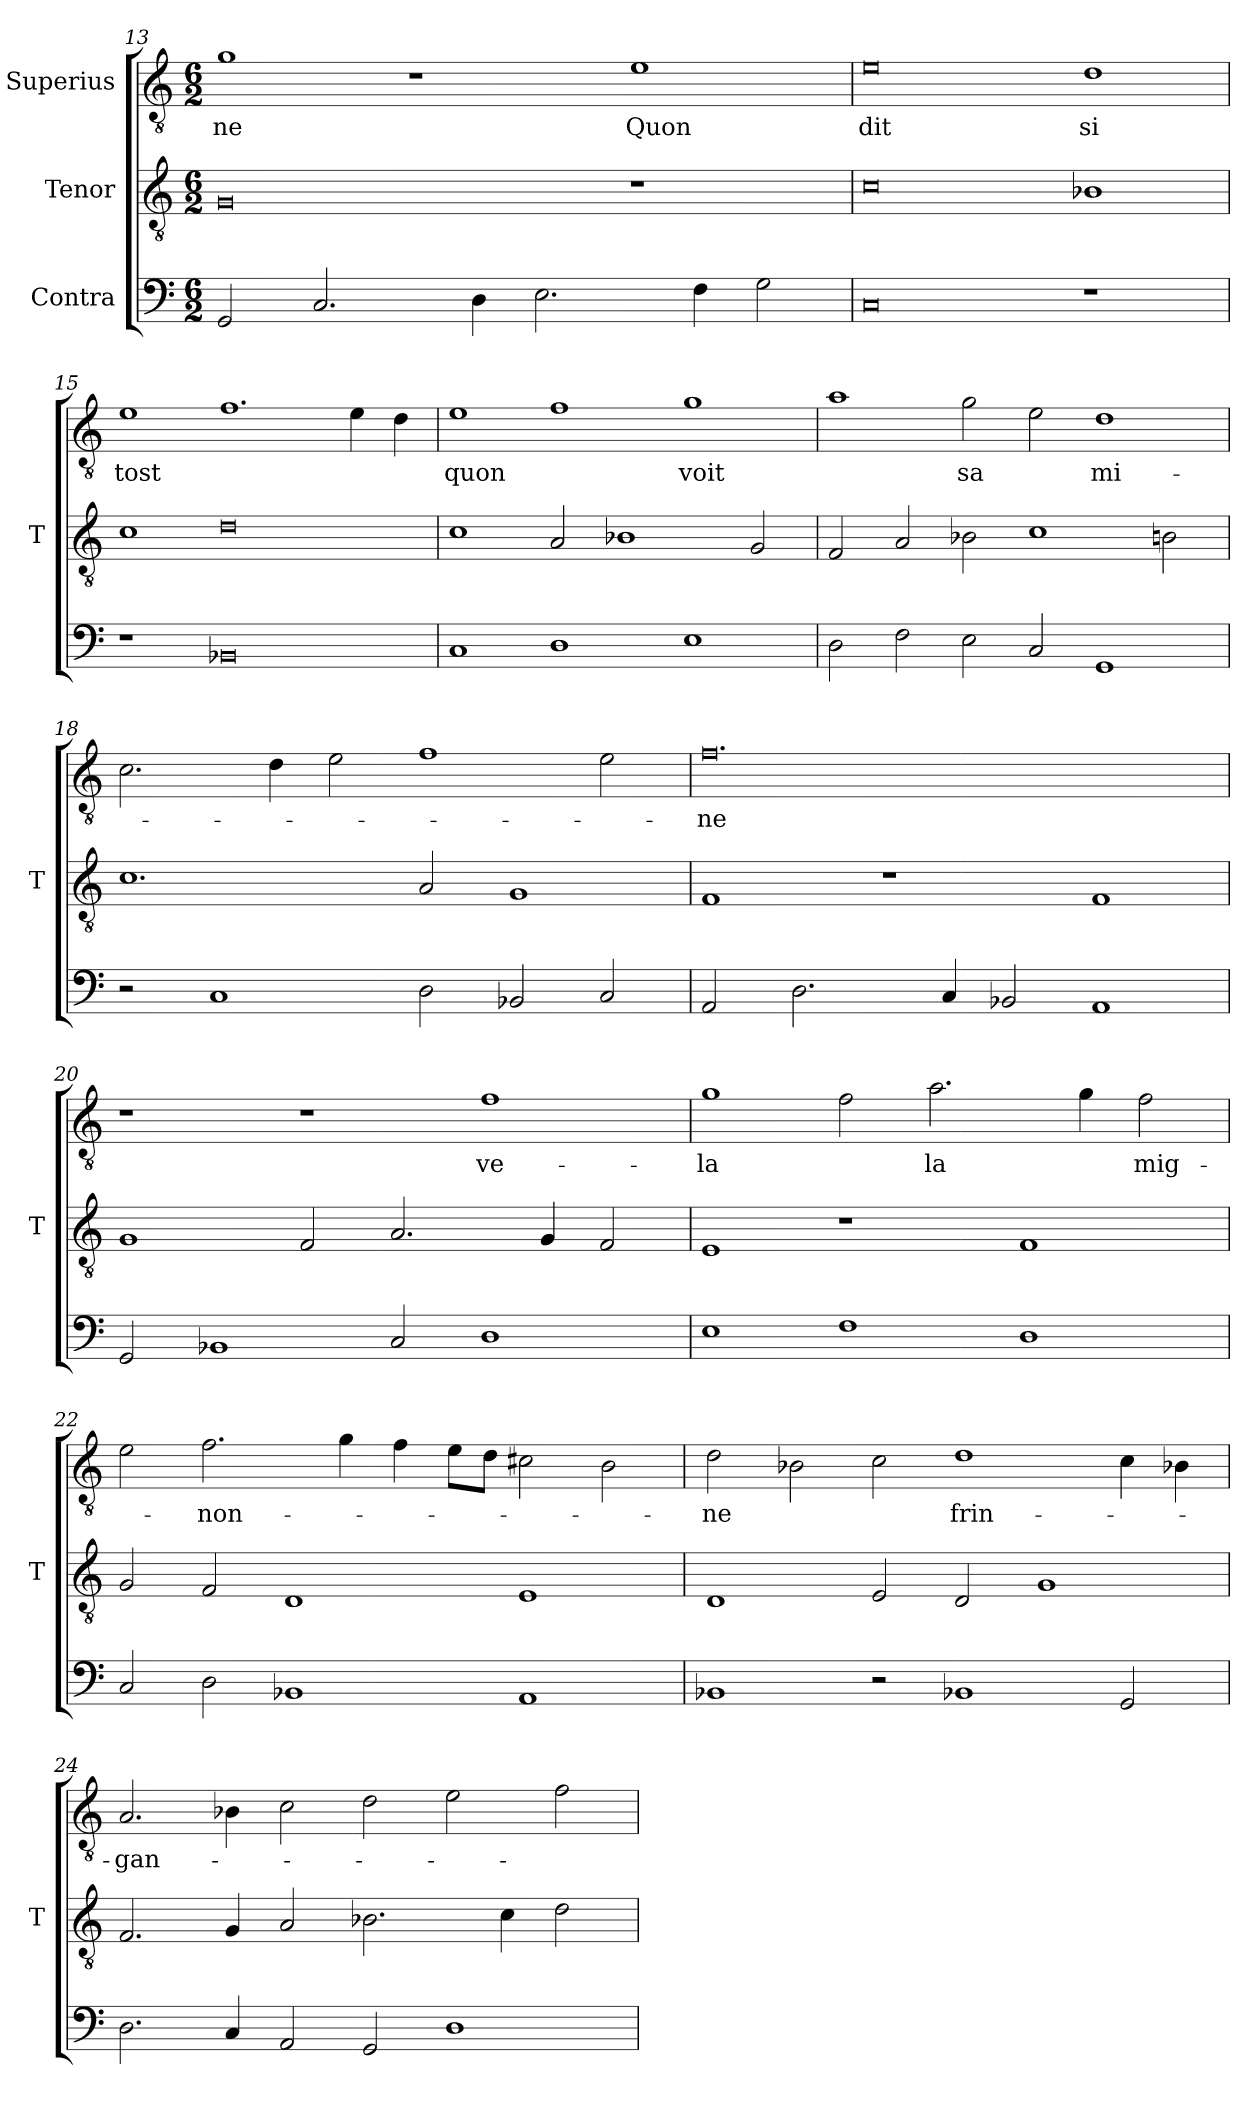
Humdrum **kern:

**kern	**kern	**kern	**text
*part3	*part2	*part1	*part1
*staff3	*staff2	*staff1	*staff1
*I"Contra	*I"Tenor	*I"Superius	*
*	*I'T	*	*
*clefF4	*clefGv2	*clefGv2	*
*M6/2	*M6/2	*M6/2	*
=13	=13	=13	=13
2GG	0G	1g	-ne
2.C	.	.	.
.	.	1r	.
4D	.	.	.
2.E	.	.	.
.	1r	1e	-Quon
4F	.	.	.
2G	.	.	.
=14	=14	=14	=14
0C	0c	0e	-dit
1r	1B-X	1d	-si
=15	=15	=15	=15
1r	1c	1e	-tost
0BB-X	0d	1.f	.
.	.	4e	.
.	.	4d	.
=16	=16	=16	=16
1C	1c	1e	-quon
1D	2A	1f	.
.	1B-X	.	.
1E	.	1g	-voit
.	2G	.	.
=17	=17	=17	=17
2D	2F	1a	.
2F	2A	.	.
2E	2B-X	2g	-sa
2C	1c	2e	.
1GG	.	1d	mi-
.	2B	.	.
=18	=18	=18	=18
2r	1.c	2.c	.
1C	.	.	.
.	.	4d	.
.	.	2e	.
2D	2A	1f	.
2BB-X	1G	.	.
2C	.	2e	.
=19	=19	=19	=19
2AA	1F	0.f	-ne
2.D	.	.	.
.	1r	.	.
4C	.	.	.
2BB-X	.	.	.
1AA	1F	.	.
=20	=20	=20	=20
2GG	1G	1r	.
1BB-X	.	.	.
.	2F	1r	.
2C	2.A	.	.
1D	.	1f	ve-
.	4G	.	.
.	2F	.	.
=21	=21	=21	=21
1E	1E	1g	-la
1F	1r	2f	.
.	.	2.a	-la
1D	1F	.	.
.	.	4g	.
.	.	2f	mig-
=22	=22	=22	=22
2C	2G	2e	.
2D	2F	2.f	-non-
1BB-X	1D	.	.
.	.	4g	.
.	.	4f	.
.	.	8e\L	.
.	.	8d\J	.
1AA	1E	2c#X	.
.	.	2B	.
=23	=23	=23	=23
1BB-X	1D	2d	-ne
.	.	2B-X	.
2r	2E	2c	.
1BB-X	2D	1d	frin-
.	1G	.	.
2GG	.	4c	.
.	.	4B-X	.
=24	=24	=24	=24
2.D	2.F	2.A	-gan-
4C	4G	4B-X	.
2AA	2A	2c	.
2GG	2.B-X	2d	.
1D	.	2e	.
.	4c	.	.
.	2d	2f	.
=	=	=	=
*-	*-	*-	*-
